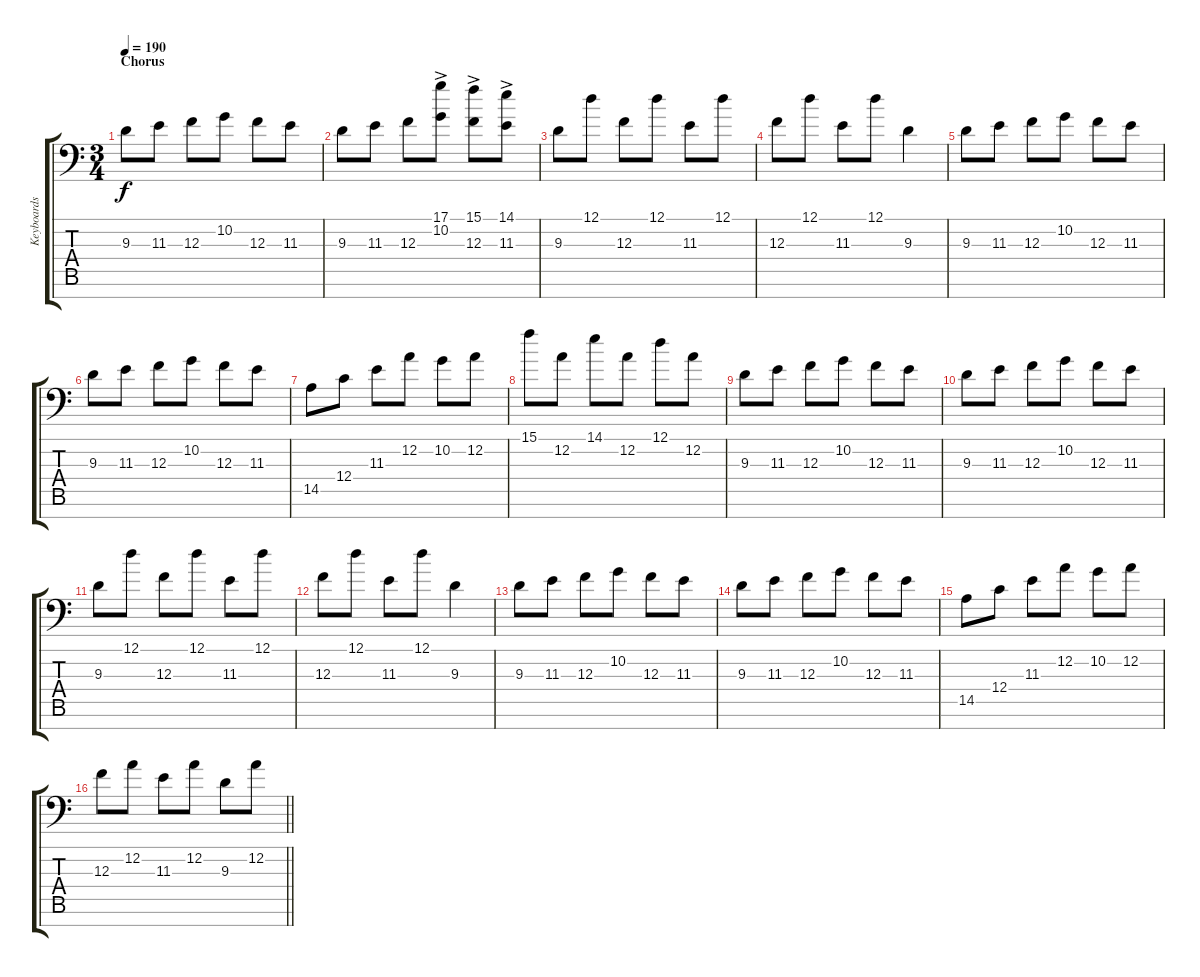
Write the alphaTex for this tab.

\track ("Keyboards" "Keyboards") {instrument stringensemble1}
\staff {score tabs}
\tuning (D4 A3 F3 C3 G2 D2 A1) {hide}
\ts (3 4)
\section ("" "Chorus")
\tempo 190
\clef f4
\ks c
9.3.8{dy f volume 12 instrument lead2sawtooth} 11.3.8 12.3.8 10.2.8 12.3.8 11.3.8 |
9.3.8 11.3.8 12.3.8 (17.1{ac} 10.2).8 (15.1{ac} 12.3).8 (14.1{ac} 11.3).8 |
9.3.8 12.1.8 12.3.8 12.1.8 11.3.8 12.1.8 |
12.3.8 12.1.8 11.3.8 12.1.8 9.3.4 |
9.3.8 11.3.8 12.3.8 10.2.8 12.3.8 11.3.8 |
9.3.8 11.3.8 12.3.8 10.2.8 12.3.8 11.3.8 |
14.5.8 12.4.8 11.3.8 12.2.8 10.2.8 12.2.8 |
15.1.8 12.2.8 14.1.8 12.2.8 12.1.8 12.2.8 |
9.3.8 11.3.8 12.3.8 10.2.8 12.3.8 11.3.8 |
9.3.8 11.3.8 12.3.8 10.2.8 12.3.8 11.3.8 |
9.3.8 12.1.8 12.3.8 12.1.8 11.3.8 12.1.8 |
12.3.8 12.1.8 11.3.8 12.1.8 9.3.4 |
9.3.8 11.3.8 12.3.8 10.2.8 12.3.8 11.3.8 |
9.3.8 11.3.8 12.3.8 10.2.8 12.3.8 11.3.8 |
14.5.8 12.4.8 11.3.8 12.2.8 10.2.8 12.2.8 |
\barLineRight lightlight
12.3.8 12.2.8 11.3.8 12.2.8 9.3.8 12.2.8
